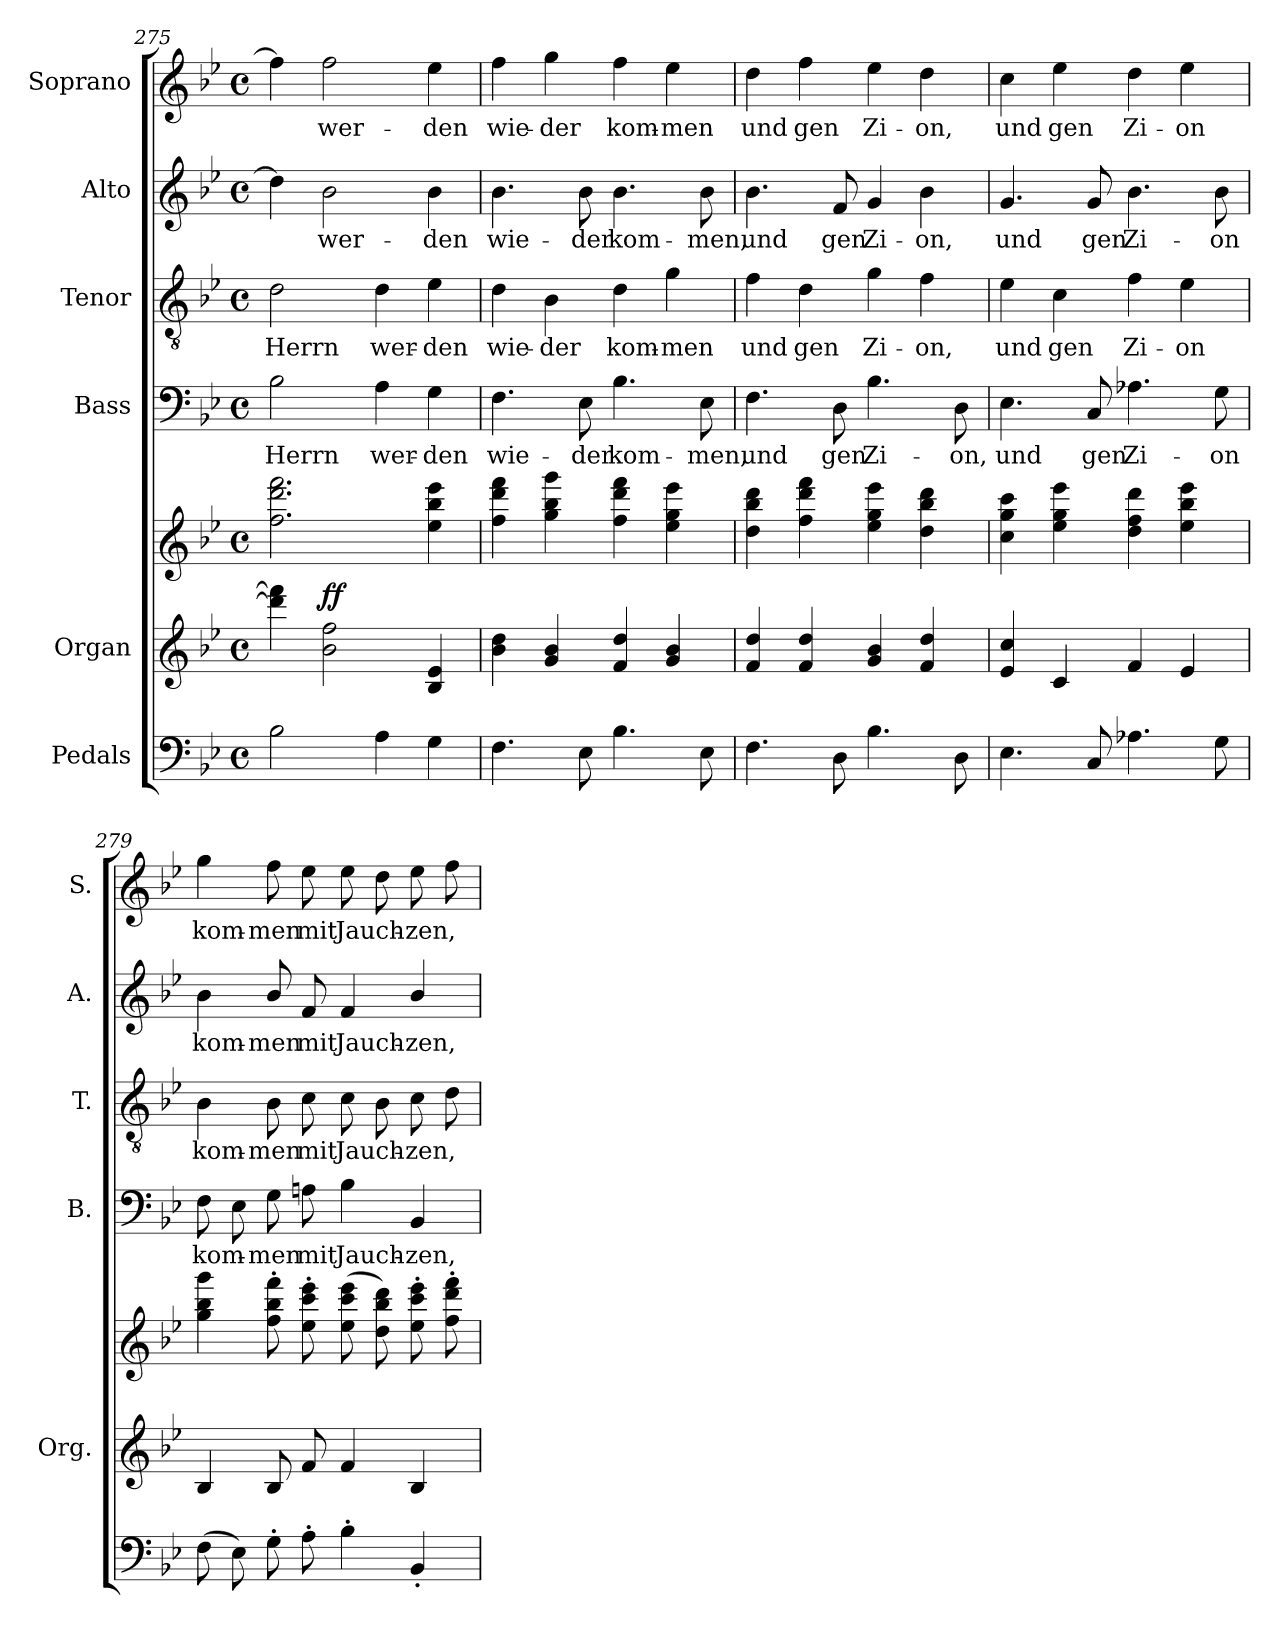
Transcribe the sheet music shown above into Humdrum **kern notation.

**kern	**kern	**kern	**dynam	**kern	**text	**kern	**text	**kern	**text	**kern	**text
*part6	*part5	*part5	*part5	*part4	*part4	*part3	*part3	*part2	*part2	*part1	*part1
*staff7	*staff6	*staff5	*staff5/6	*staff4	*staff4	*staff3	*staff3	*staff2	*staff2	*staff1	*staff1
*I"Pedals	*I"Organ	*	*	*I"Bass	*	*I"Tenor	*	*I"Alto	*	*I"Soprano	*
*	*I'Org.	*	*	*I'B.	*	*I'T.	*	*I'A.	*	*I'S.	*
*clefF4	*clefG2	*clefG2	*	*clefF4	*	*clefGv2	*	*clefG2	*	*clefG2	*
*	*	*	*	*	*	*ITrd7c12	*	*	*	*	*
*k[b-e-]	*k[b-e-]	*k[b-e-]	*	*k[b-e-]	*	*k[b-e-]	*	*k[b-e-]	*	*k[b-e-]	*
*B-:	*B-:	*B-:	*	*B-:	*	*B-:	*	*B-:	*	*B-:	*
*M4/4	*M4/4	*M4/4	*	*M4/4	*	*M4/4	*	*M4/4	*	*M4/4	*
*met(c)	*met(c)	*met(c)	*	*met(c)	*	*met(c)	*	*met(c)	*	*met(c)	*
=275	=275	=275	=275	=275	=275	=275	=275	=275	=275	=275	=275
!	!	!	!	!	!LO:LY:b:color=#000000	!	!	!	!	!	!
!	!	!	!	!	!	!	!LO:LY:b:color=#000000	!	!	!	!
*	*	*^	*	*	*	*	*	*	*	*	*
2B-i\	4dddi\] 4fffi]	2.ffi\ 2.dddi 2.fffi	4ryy	.	2B-i\	Herrn	2Di\	Herrn	4ddi\]	.	4ffi\]	.
!	!	!	!	!	!	!	!	!	!	!LO:LY:b:color=#000000	!	!
!	!	!	!	!	!	!	!	!	!	!	!	!LO:LY:b:color=#000000
.	2b-i\ 2ffi	.	2.ryy	ff	.	.	.	.	2b-i\	wer-	2ffi\	wer-
!	!	!	!	!	!	!LO:LY:b:color=#000000	!	!	!	!	!	!
!	!	!	!	!	!	!	!	!LO:LY:b:color=#000000	!	!	!	!
4Ai\	.	.	.	.	4Ai\	wer-	4Di\	wer-	.	.	.	.
!	!	!	!	!	!	!LO:LY:b:color=#000000	!	!	!	!	!	!
!	!	!	!	!	!	!	!	!LO:LY:b:color=#000000	!	!	!	!
!	!	!	!	!	!	!	!	!	!	!LO:LY:b:color=#000000	!	!
!	!	!	!	!	!	!	!	!	!	!	!	!LO:LY:b:color=#000000
4Gi\	4B-i/ 4e-i	4ee-i\ 4bb-i 4eee-i	.	.	4Gi\	-den	4E-i\	-den	4b-i\	-den	4ee-i\	-den
*	*	*v	*v	*	*	*	*	*	*	*	*	*
=276	=276	=276	=276	=276	=276	=276	=276	=276	=276	=276	=276
*	*	*^	*	*	*	*	*	*	*	*	*
!	!	!	!	!	!	!LO:LY:b:color=#000000	!	!	!	!	!	!
*	*	*v	*v	*	*	*	*	*	*	*	*	*
*	*	*^	*	*	*	*	*	*	*	*	*
!	!	!	!	!	!	!	!	!LO:LY:b:color=#000000	!	!	!	!
*	*	*v	*v	*	*	*	*	*	*	*	*	*
*	*	*^	*	*	*	*	*	*	*	*	*
!	!	!	!	!	!	!	!	!	!	!LO:LY:b:color=#000000	!	!
*	*	*v	*v	*	*	*	*	*	*	*	*	*
*	*	*^	*	*	*	*	*	*	*	*	*
!	!	!	!	!	!	!	!	!	!	!	!	!LO:LY:b:color=#000000
*	*	*v	*v	*	*	*	*	*	*	*	*	*
4.Fi\	4b-i\ 4ddi	4ffi\ 4dddi 4fffi	.	4.Fi\	wie-	4Di\	wie-	4.b-i\	wie-	4ffi\	wie-
!	!	!	!	!	!	!	!LO:LY:b:color=#000000	!	!	!	!
!	!	!	!	!	!	!	!	!	!	!	!LO:LY:b:color=#000000
.	4gi/ 4b-i	4ggi\ 4bb-i 4gggi	.	.	.	4BB-i\	-der	.	.	4ggi\	-der
!	!	!	!	!	!LO:LY:b:color=#000000	!	!	!	!	!	!
!	!	!	!	!	!	!	!	!	!LO:LY:b:color=#000000	!	!
8E-i\	.	.	.	8E-i\	-der	.	.	8b-i\	-der	.	.
!	!	!	!	!	!LO:LY:b:color=#000000	!	!	!	!	!	!
!	!	!	!	!	!	!	!LO:LY:b:color=#000000	!	!	!	!
!	!	!	!	!	!	!	!	!	!LO:LY:b:color=#000000	!	!
!	!	!	!	!	!	!	!	!	!	!	!LO:LY:b:color=#000000
4.B-i\	4fi/ 4ddi	4ffi\ 4dddi 4fffi	.	4.B-i\	kom-	4Di\	kom-	4.b-i\	kom-	4ffi\	kom-
!	!	!	!	!	!	!	!LO:LY:b:color=#000000	!	!	!	!
!	!	!	!	!	!	!	!	!	!	!	!LO:LY:b:color=#000000
.	4gi/ 4b-i	4ee-i\ 4ggi 4eee-i	.	.	.	4Gi\	-men	.	.	4ee-i\	-men
!	!	!	!	!	!LO:LY:b:color=#000000	!	!	!	!	!	!
!	!	!	!	!	!	!	!	!	!LO:LY:b:color=#000000	!	!
8E-i\	.	.	.	8E-i\	-men,	.	.	8b-i\	-men,	.	.
=277	=277	=277	=277	=277	=277	=277	=277	=277	=277	=277	=277
!	!	!	!	!	!LO:LY:b:color=#000000	!	!	!	!	!	!
!	!	!	!	!	!	!	!LO:LY:b:color=#000000	!	!	!	!
!	!	!	!	!	!	!	!	!	!LO:LY:b:color=#000000	!	!
!	!	!	!	!	!	!	!	!	!	!	!LO:LY:b:color=#000000
4.Fi\	4fi/ 4ddi	4ddi\ 4bb-i 4dddi	.	4.Fi\	und	4Fi\	und	4.b-i\	und	4ddi\	und
!	!	!	!	!	!	!	!LO:LY:b:color=#000000	!	!	!	!
!	!	!	!	!	!	!	!	!	!	!	!LO:LY:b:color=#000000
.	4fi/ 4ddi	4ffi\ 4dddi 4fffi	.	.	.	4Di\	gen	.	.	4ffi\	gen
!	!	!	!	!	!LO:LY:b:color=#000000	!	!	!	!	!	!
!	!	!	!	!	!	!	!	!	!LO:LY:b:color=#000000	!	!
8Di\	.	.	.	8Di\	gen	.	.	8fi/	gen	.	.
!	!	!	!	!	!LO:LY:b:color=#000000	!	!	!	!	!	!
!	!	!	!	!	!	!	!LO:LY:b:color=#000000	!	!	!	!
!	!	!	!	!	!	!	!	!	!LO:LY:b:color=#000000	!	!
!	!	!	!	!	!	!	!	!	!	!	!LO:LY:b:color=#000000
4.B-i\	4gi/ 4b-i	4ee-i\ 4ggi 4eee-i	.	4.B-i\	Zi-	4Gi\	Zi-	4gi/	Zi-	4ee-i\	Zi-
!	!	!	!	!	!	!	!LO:LY:b:color=#000000	!	!	!	!
!	!	!	!	!	!	!	!	!	!LO:LY:b:color=#000000	!	!
!	!	!	!	!	!	!	!	!	!	!	!LO:LY:b:color=#000000
.	4fi/ 4ddi	4ddi\ 4bb-i 4dddi	.	.	.	4Fi\	-on,	4b-i\	-on,	4ddi\	-on,
!	!	!	!	!	!LO:LY:b:color=#000000	!	!	!	!	!	!
8Di\	.	.	.	8Di\	-on,	.	.	.	.	.	.
=278	=278	=278	=278	=278	=278	=278	=278	=278	=278	=278	=278
!	!	!	!	!	!LO:LY:b:color=#000000	!	!	!	!	!	!
!	!	!	!	!	!	!	!LO:LY:b:color=#000000	!	!	!	!
!	!	!	!	!	!	!	!	!	!LO:LY:b:color=#000000	!	!
!	!	!	!	!	!	!	!	!	!	!	!LO:LY:b:color=#000000
4.E-i\	4e-i/ 4cci	4cci\ 4ggi 4ccci	.	4.E-i\	und	4E-i\	und	4.gi/	und	4cci\	und
!	!	!	!	!	!	!	!LO:LY:b:color=#000000	!	!	!	!
!	!	!	!	!	!	!	!	!	!	!	!LO:LY:b:color=#000000
.	4ci/	4ee-i\ 4ggi 4eee-i	.	.	.	4Ci\	gen	.	.	4ee-i\	gen
!	!	!	!	!	!LO:LY:b:color=#000000	!	!	!	!	!	!
!	!	!	!	!	!	!	!	!	!LO:LY:b:color=#000000	!	!
8Ci/	.	.	.	8Ci/	gen	.	.	8gi/	gen	.	.
!	!	!	!	!	!LO:LY:b:color=#000000	!	!	!	!	!	!
!	!	!	!	!	!	!	!LO:LY:b:color=#000000	!	!	!	!
!	!	!	!	!	!	!	!	!	!LO:LY:b:color=#000000	!	!
!	!	!	!	!	!	!	!	!	!	!	!LO:LY:b:color=#000000
4.A-Xi\	4fi/	4ddi\ 4ffi 4dddi	.	4.A-Xi\	Zi-	4Fi\	Zi-	4.b-i\	Zi-	4ddi\	Zi-
!	!	!	!	!	!	!	!LO:LY:b:color=#000000	!	!	!	!
!	!	!	!	!	!	!	!	!	!	!	!LO:LY:b:color=#000000
.	4e-i/	4ee-i\ 4bb-i 4eee-i	.	.	.	4E-i\	-on	.	.	4ee-i\	-on
!	!	!	!	!	!LO:LY:b:color=#000000	!	!	!	!	!	!
!	!	!	!	!	!	!	!	!	!LO:LY:b:color=#000000	!	!
8Gi\	.	.	.	8Gi\	-on	.	.	8b-i\	-on	.	.
!!LO:PB:g=z
=279	=279	=279	=279	=279	=279	=279	=279	=279	=279	=279	=279
!	!	!	!	!	!LO:LY:b:color=#000000	!	!	!	!	!	!
!	!	!	!	!	!	!	!LO:LY:b:color=#000000	!	!	!	!
!	!	!	!	!	!	!	!	!	!LO:LY:b:color=#000000	!	!
!	!	!	!	!	!	!	!	!	!	!	!LO:LY:b:color=#000000
(8Fi\	4B-i/	4ggi\ 4bb-i 4gggi	.	8Fi\	kom-	4BB-i\	kom-	4b-i\	kom-	4ggi\	kom-
8E-i\)	.	.	.	8E-i\	.	.	.	.	.	.	.
!	!	!	!	!	!LO:LY:b:color=#000000	!	!	!	!	!	!
!	!	!	!	!	!	!	!LO:LY:b:color=#000000	!	!	!	!
!	!	!	!	!	!	!	!	!	!LO:LY:b:color=#000000	!	!
!	!	!	!	!	!	!	!	!	!	!	!LO:LY:b:color=#000000
8G'i\	8B-i/	8ffi\' 8bb-i' 8fffi'	.	8Gi\	-men	8BB-i\	-men	8b-i/	-men	8ffi\	-men
!	!	!	!	!	!LO:LY:b:color=#000000	!	!	!	!	!	!
!	!	!	!	!	!	!	!LO:LY:b:color=#000000	!	!	!	!
!	!	!	!	!	!	!	!	!	!LO:LY:b:color=#000000	!	!
!	!	!	!	!	!	!	!	!	!	!	!LO:LY:b:color=#000000
8A'i\	8fi/	8ee-i\' 8ccci' 8eee-i'	.	8Ani\	mit	8Ci\	mit	8fi/	mit	8ee-i\	mit
!	!	!	!	!	!LO:LY:b:color=#000000	!	!	!	!	!	!
!	!	!	!	!	!	!	!LO:LY:b:color=#000000	!	!	!	!
!	!	!	!	!	!	!	!	!	!LO:LY:b:color=#000000	!	!
!	!	!	!	!	!	!	!	!	!	!	!LO:LY:b:color=#000000
4B-'i\	4fi/	(8ee-i\ 8ccci 8eee-i	.	4B-i\	Jauch-	8Ci\	Jauch-	4fi/	Jauch-	8ee-i\	Jauch-
.	.	8ddi\ 8bb-i 8dddi)	.	.	.	8BB-i\	.	.	.	8ddi\	.
!	!	!	!	!	!LO:LY:b:color=#000000	!	!	!	!	!	!
!	!	!	!	!	!	!	!LO:LY:b:color=#000000	!	!	!	!
!	!	!	!	!	!	!	!	!	!LO:LY:b:color=#000000	!	!
!	!	!	!	!	!	!	!	!	!	!	!LO:LY:b:color=#000000
4BB-'i/	4B-i/	8ee-i\' 8ccci' 8eee-i'	.	4BB-i/	-zen,	8Ci\	-zen,	4b-i/	-zen,	8ee-i\	-zen,
.	.	8ffi\' 8dddi' 8fffi'	.	.	.	8Di\	.	.	.	8ffi\	.
=	=	=	=	=	=	=	=	=	=	=	=
*-	*-	*-	*-	*-	*-	*-	*-	*-	*-	*-	*-
